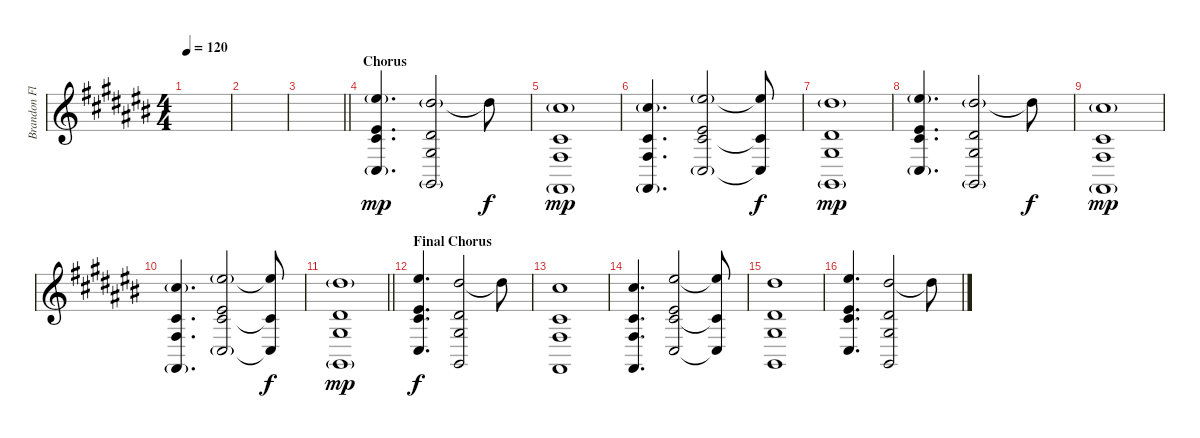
\track ("Brandon Flowers' synth" "Brandon Fl") {instrument synthstrings1}
\staff {score}
\tuning (E4 B3 G3 D3 A2 E2) {hide}
\ts (4 4)
\tempo 120
\clef g2
\ks c#
|
|
\barLineRight lightlight
|
\section ("" "Chorus")
(13.1{g} 10.3 11.4 9.6{g}).4{d dy mp} (11.1{g} 8.3 11.5 4.6{g}).2 11.1{t}.8{dy f} |
(9.1{g} 6.3 9.5 2.6{g}).1{dy mp} |
(9.1{g} 6.3 9.5 2.6{g}).4{d} (13.1{g} 10.3 11.4 9.6{g}).2 (13.1{t} 11.4{t} 9.6{t}).8{dy f} |
(11.1{g} 8.3 11.5 4.6{g}).1{dy mp} |
(13.1{g} 10.3 11.4 9.6{g}).4{d} (11.1{g} 8.3 11.5 4.6{g}).2 11.1{t}.8{dy f} |
(9.1{g} 6.3 9.5 2.6{g}).1{dy mp} |
(9.1{g} 6.3 9.5 2.6{g}).4{d} (13.1{g} 10.3 11.4 9.6{g}).2 (13.1{t} 11.4{t} 9.6{t}).8{dy f} |
\barLineRight lightlight
(11.1{g} 8.3 11.5 4.6{g}).1{dy mp} |
\section ("" "Final Chorus")
(13.1 10.3 11.4 9.6).4{d dy f} (11.1 8.3 11.5 4.6).2 11.1{t}.8 |
(9.1 6.3 9.5 2.6).1 |
(9.1 6.3 9.5 2.6).4{d} (13.1 10.3 11.4 9.6).2 (13.1{t} 11.4{t} 9.6{t}).8 |
(11.1 8.3 11.5 4.6).1 |
(13.1 10.3 11.4 9.6).4{d} (11.1 8.3 11.5 4.6).2 11.1{t}.8
